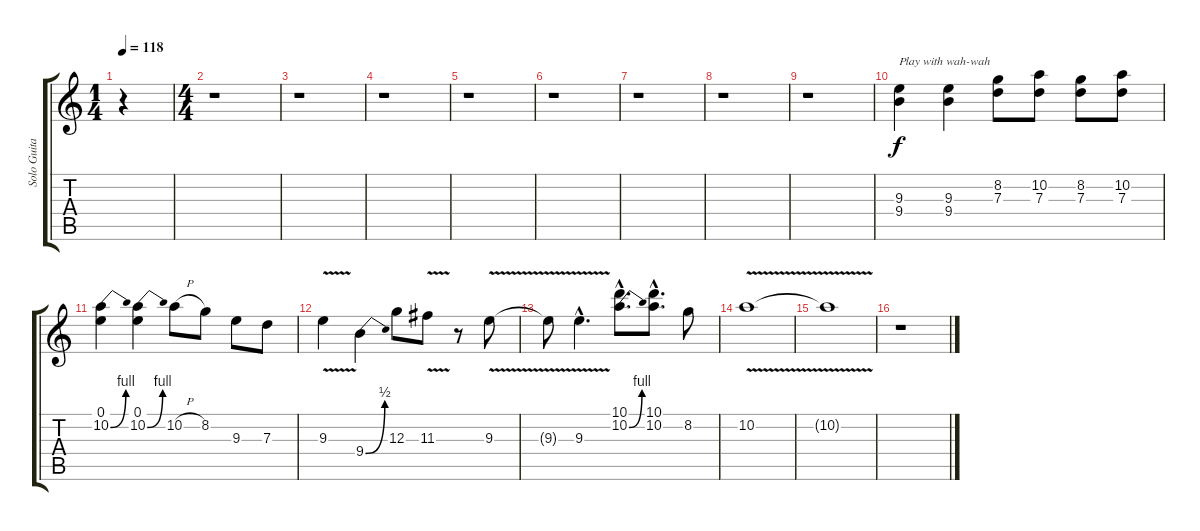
\track ("Solo Guitar" "Solo Guita") {instrument overdrivenguitar}
\staff {score tabs}
\tuning (E4 B3 G3 D3 A2 E2) {hide}
\ts (1 4)
\tempo 118
\clef g2
\ks c
r.4{dy f instrument overdrivenguitar} |
\ts (4 4)
r.1 |
r.1 |
r.1 |
r.1 |
r.1 |
r.1 |
r.1 |
r.1 |
(9.3 9.4).4{txt "Play with wah-wah"} (9.3 9.4).4 (8.2 7.3).8 (10.2 7.3).8 (8.2 7.3).8 (10.2 7.3).8 |
(0.1 10.2{be (bend 0 0 60 4)}).4 (0.1 10.2{be (bend 0 0 60 4)}).4 10.2{h}.8 8.2.8 9.3.8 7.3.8 |
9.3{v}.4 9.4{be (bend 0 0 60 2)}.4 12.3.8 11.3{v}.8 r.8 9.3{v}.8 |
9.3{t}.8 9.3{v hac}.4{d} (10.1{hac} 10.2{be (bend 0 0 60 4) hac}).8{d} (10.1{hac} 10.2{hac}).8{d} 8.2.8 |
10.2{v}.1 |
10.2{t}.1 |
r.1
